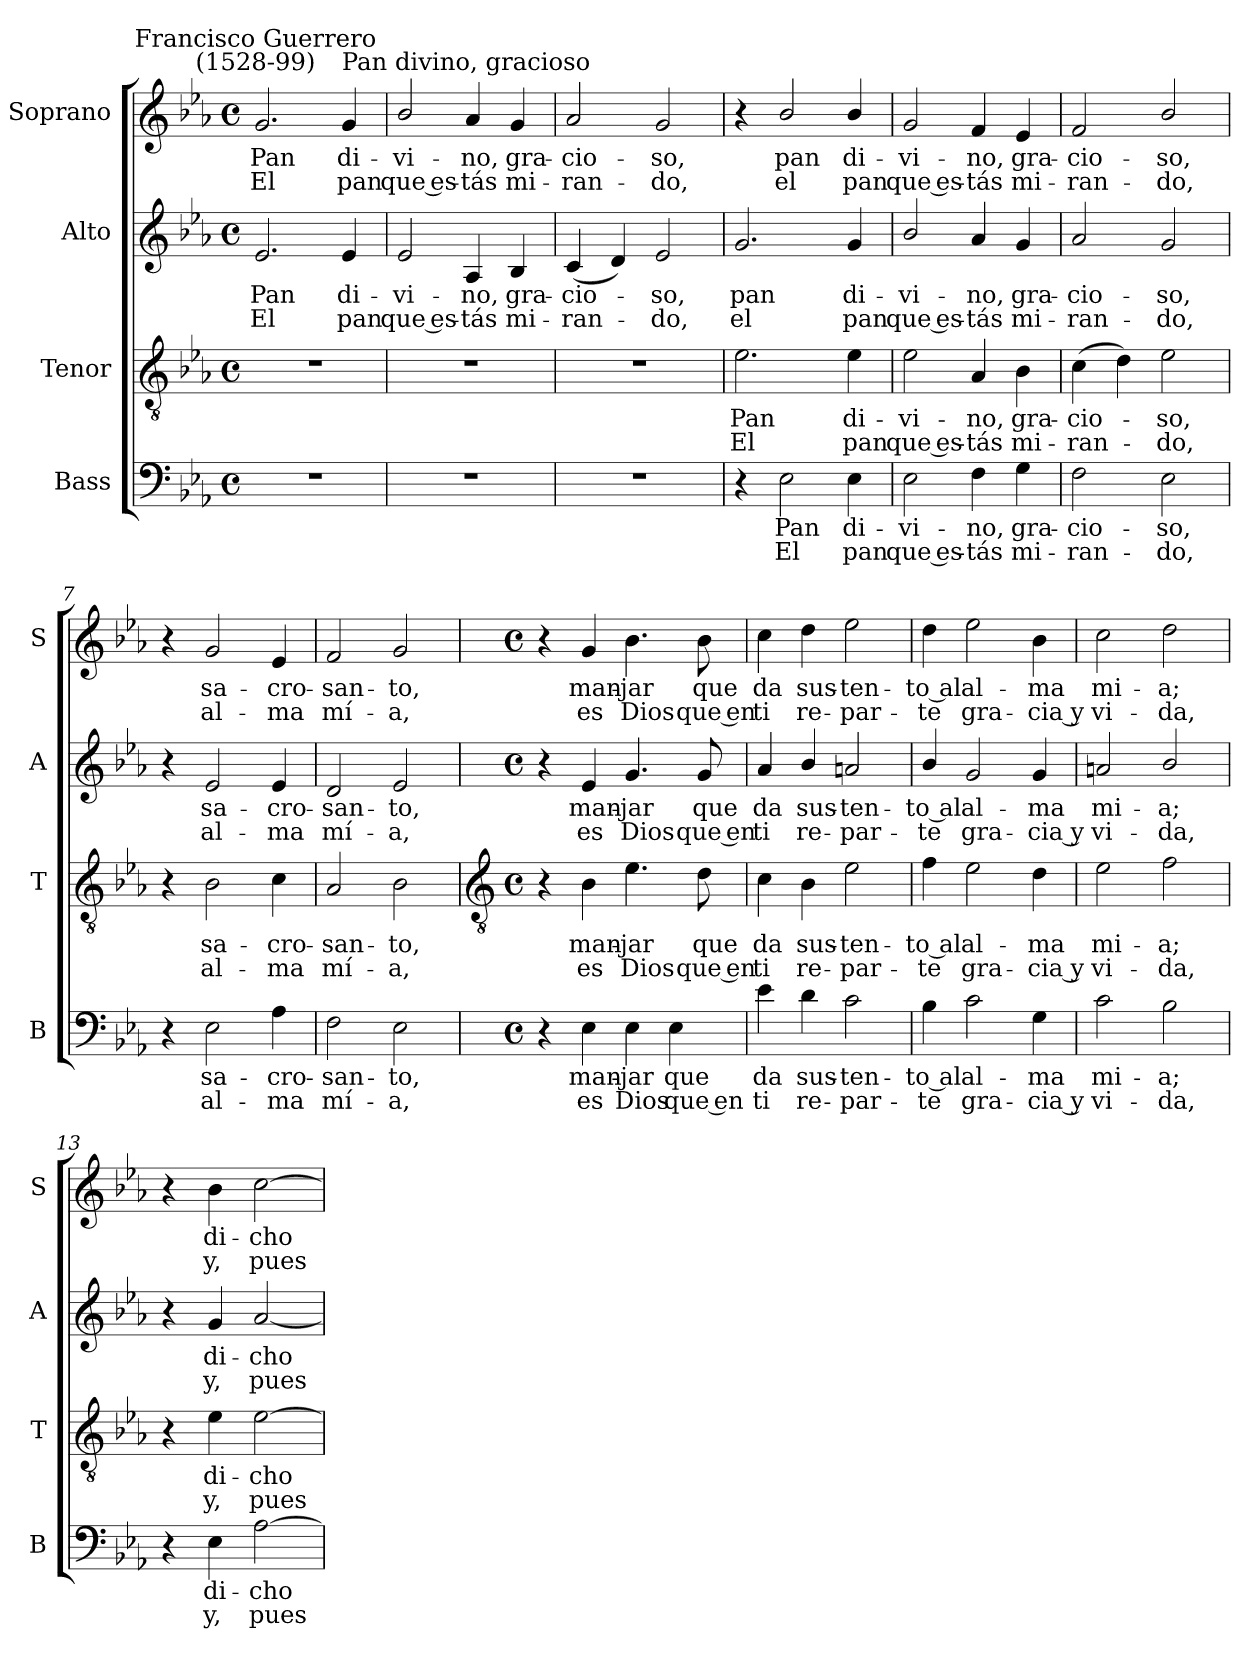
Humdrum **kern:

**kern	**text	**text	**kern	**text	**text	**kern	**text	**text	**kern	**text	**text
*part4	*part4	*part4	*part3	*part3	*part3	*part2	*part2	*part2	*part1	*part1	*part1
*staff4	*staff4	*staff4	*staff3	*staff3	*staff3	*staff2	*staff2	*staff2	*staff1	*staff1	*staff1
*I"Bass	*	*	*I"Tenor	*	*	*I"Alto	*	*	*I"Soprano	*	*
*I'B	*	*	*I'T	*	*	*I'A	*	*	*I'S	*	*
*clefF4	*	*	*clefGv2	*	*	*clefG2	*	*	*clefG2	*	*
*k[b-e-a-]	*	*	*k[b-e-a-]	*	*	*k[b-e-a-]	*	*	*k[b-e-a-]	*	*
*E-:	*	*	*E-:	*	*	*E-:	*	*	*E-:	*	*
*M4/4	*	*	*M4/4	*	*	*M4/4	*	*	*M4/4	*	*
*met(c)	*	*	*met(c)	*	*	*met(c)	*	*	*met(c)	*	*
=1	=1	=1	=1	=1	=1	=1	=1	=1	=1	=1	=1
!	!	!	!	!	!	!	!	!	!LO:TX:a:cj:t=Francisco Guerrero\n(1528-99)	!	!
!	!	!	!	!	!	!	!LO:LY:b	!LO:LY:b	!	!LO:LY:b	!LO:LY:b
1r	.	.	1r	.	.	2.e-	Pan	El	2.g	Pan	El
!	!	!	!	!	!	!	!LO:LY:b	!LO:LY:b	!	!LO:LY:b	!LO:LY:b
.	.	.	.	.	.	4e-	di-	-pan	4g	di-	-pan
=2	=2	=2	=2	=2	=2	=2	=2	=2	=2	=2	=2
!	!	!	!	!	!	!	!LO:LY:b	!LO:LY:b	!	!LO:LY:b	!LO:LY:b
1r	.	.	1r	.	.	2e-	vi-	-que es-	2b-/	vi-	-que es-
!	!	!	!	!	!	!	!	!	!LO:TX:a:cj:t=Pan divino, gracioso	!	!
!	!	!	!	!	!	!	!LO:LY:b	!LO:LY:b	!	!LO:LY:b	!LO:LY:b
.	.	.	.	.	.	4A-	-no,	tás	4a-	-no,	tás
!	!	!	!	!	!	!	!LO:LY:b	!LO:LY:b	!	!LO:LY:b	!LO:LY:b
.	.	.	.	.	.	4B-	gra-	-mi-	4g	gra-	-mi-
=3	=3	=3	=3	=3	=3	=3	=3	=3	=3	=3	=3
!	!	!	!	!	!	!	!LO:LY:b	!LO:LY:b	!	!LO:LY:b	!LO:LY:b
1r	.	.	1r	.	.	(<4c	-cio-	ran-	2a-	-cio-	-ran-
.	.	.	.	.	.	4d)	.	.	.	.	.
!	!	!	!	!	!	!	!LO:LY:b	!LO:LY:b	!	!LO:LY:b	!LO:LY:b
.	.	.	.	.	.	2e-	so,	do,	2g	-so,	do,
=4	=4	=4	=4	=4	=4	=4	=4	=4	=4	=4	=4
!	!	!	!	!LO:LY:b	!LO:LY:b	!	!LO:LY:b	!LO:LY:b	!	!	!
4r	.	.	2.e-	Pan	El	2.g	pan	el	4r	.	.
!	!LO:LY:b	!LO:LY:b	!	!	!	!	!	!	!	!LO:LY:b	!LO:LY:b
2E-	Pan	El	.	.	.	.	.	.	2b-/	pan	el
!	!LO:LY:b	!LO:LY:b	!	!LO:LY:b	!LO:LY:b	!	!LO:LY:b	!LO:LY:b	!	!LO:LY:b	!LO:LY:b
4E-	di-	-pan	4e-	di-	-pan	4g	di-	-pan	4b-/	di-	-pan
=5	=5	=5	=5	=5	=5	=5	=5	=5	=5	=5	=5
!	!LO:LY:b	!LO:LY:b	!	!LO:LY:b	!LO:LY:b	!	!LO:LY:b	!LO:LY:b	!	!LO:LY:b	!LO:LY:b
2E-	vi-	-que es-	2e-	vi-	-que es-	2b-/	vi-	-que es-	2g	vi-	-que es-
!	!LO:LY:b	!LO:LY:b	!	!LO:LY:b	!LO:LY:b	!	!LO:LY:b	!LO:LY:b	!	!LO:LY:b	!LO:LY:b
4F	-no,	tás	4A-	-no,	tás	4a-	-no,	tás	4f	-no,	tás
!	!LO:LY:b	!LO:LY:b	!	!LO:LY:b	!LO:LY:b	!	!LO:LY:b	!LO:LY:b	!	!LO:LY:b	!LO:LY:b
4G	gra-	-mi-	4B-	gra-	-mi-	4g	gra-	-mi-	4e-	gra-	-mi-
=6	=6	=6	=6	=6	=6	=6	=6	=6	=6	=6	=6
!	!LO:LY:b	!LO:LY:b	!	!LO:LY:b	!LO:LY:b	!	!LO:LY:b	!LO:LY:b	!	!LO:LY:b	!LO:LY:b
2F	-cio-	-ran-	(>4c	-cio-	ran-	2a-	-cio-	-ran-	2f	-cio-	-ran-
.	.	.	4d)	.	.	.	.	.	.	.	.
!	!LO:LY:b	!LO:LY:b	!	!LO:LY:b	!LO:LY:b	!	!LO:LY:b	!LO:LY:b	!	!LO:LY:b	!LO:LY:b
2E-	-so,	do,	2e-	so,	do,	2g	-so,	do,	2b-/	-so,	do,
=7	=7	=7	=7	=7	=7	=7	=7	=7	=7	=7	=7
4r	.	.	4r	.	.	4r	.	.	4r	.	.
!	!LO:LY:b	!LO:LY:b	!	!LO:LY:b	!LO:LY:b	!	!LO:LY:b	!LO:LY:b	!	!LO:LY:b	!LO:LY:b
2E-	sa-	-al-	2B-	sa-	-al-	2e-	sa-	-al-	2g	sa-	-al-
!	!LO:LY:b	!LO:LY:b	!	!LO:LY:b	!LO:LY:b	!	!LO:LY:b	!LO:LY:b	!	!LO:LY:b	!LO:LY:b
4A-	-cro-	-ma	4c	-cro-	-ma	4e-	-cro-	-ma	4e-	-cro-	-ma
=8	=8	=8	=8	=8	=8	=8	=8	=8	=8	=8	=8
!	!LO:LY:b	!LO:LY:b	!	!LO:LY:b	!LO:LY:b	!	!LO:LY:b	!LO:LY:b	!	!LO:LY:b	!LO:LY:b
2F	san-	-mí-	2A-	san-	-mí-	2d	san-	-mí-	2f	san-	-mí-
!	!LO:LY:b	!LO:LY:b	!	!LO:LY:b	!LO:LY:b	!	!LO:LY:b	!LO:LY:b	!	!LO:LY:b	!LO:LY:b
2E-	-to,	a,	2B-	-to,	a,	2e-	-to,	a,	2g	-to,	a,
!!LO:LB:g=z
=9	=9	=9	=9	=9	=9	=9	=9	=9	=9	=9	=9
*	*	*	*clefGv2	*	*	*	*	*	*	*	*
*M4/4	*	*	*M4/4	*	*	*M4/4	*	*	*M4/4	*	*
*met(c)	*	*	*met(c)	*	*	*met(c)	*	*	*met(c)	*	*
4r	.	.	4r	.	.	4r	.	.	4r	.	.
!	!LO:LY:b	!LO:LY:b	!	!LO:LY:b	!LO:LY:b	!	!LO:LY:b	!LO:LY:b	!	!LO:LY:b	!LO:LY:b
4E-	man-	-es	4B-	man-	-es	4e-	man-	-es	4g	man-	-es
!	!LO:LY:b	!LO:LY:b	!	!LO:LY:b	!LO:LY:b	!	!LO:LY:b	!LO:LY:b	!	!LO:LY:b	!LO:LY:b
4E-	jar	Dios	4.e-	jar	Dios	4.g	jar	Dios	4.b-	jar	Dios
!	!LO:LY:b	!LO:LY:b	!	!	!	!	!	!	!	!	!
4E-	que	que en	.	.	.	.	.	.	.	.	.
!	!	!	!	!LO:LY:b	!LO:LY:b	!	!LO:LY:b	!LO:LY:b	!	!LO:LY:b	!LO:LY:b
.	.	.	8d	que	que en	8g	que	que en	8b-	que	que en
=10	=10	=10	=10	=10	=10	=10	=10	=10	=10	=10	=10
!	!LO:LY:b	!LO:LY:b	!	!LO:LY:b	!LO:LY:b	!	!LO:LY:b	!LO:LY:b	!	!LO:LY:b	!LO:LY:b
4e-	da	ti	4c	da	ti	4a-	da	ti	4cc	da	ti
!	!LO:LY:b	!LO:LY:b	!	!LO:LY:b	!LO:LY:b	!	!LO:LY:b	!LO:LY:b	!	!LO:LY:b	!LO:LY:b
4d	sus-	-re-	4B-	sus-	-re-	4b-/	sus-	-re-	4dd	sus-	-re-
!	!LO:LY:b	!LO:LY:b	!	!LO:LY:b	!LO:LY:b	!	!LO:LY:b	!LO:LY:b	!	!LO:LY:b	!LO:LY:b
2c	-ten-	-par-	2e-	-ten-	-par-	2an	-ten-	-par-	2ee-	-ten-	-par-
=11	=11	=11	=11	=11	=11	=11	=11	=11	=11	=11	=11
!	!LO:LY:b	!LO:LY:b	!	!LO:LY:b	!LO:LY:b	!	!LO:LY:b	!LO:LY:b	!	!LO:LY:b	!LO:LY:b
4B-	-to al	te	4f	-to al	te	4b-/	-to al	te	4dd	-to al	te
!	!LO:LY:b	!LO:LY:b	!	!LO:LY:b	!LO:LY:b	!	!LO:LY:b	!LO:LY:b	!	!LO:LY:b	!LO:LY:b
2c	al-	-gra-	2e-	al-	-gra-	2g	al-	-gra-	2ee-	al-	-gra-
!	!LO:LY:b	!LO:LY:b	!	!LO:LY:b	!LO:LY:b	!	!LO:LY:b	!LO:LY:b	!	!LO:LY:b	!LO:LY:b
4G	-ma	cia y	4d	-ma	cia y	4g	-ma	cia y	4b-	-ma	cia y
=12	=12	=12	=12	=12	=12	=12	=12	=12	=12	=12	=12
!	!LO:LY:b	!LO:LY:b	!	!LO:LY:b	!LO:LY:b	!	!LO:LY:b	!LO:LY:b	!	!LO:LY:b	!LO:LY:b
2c	mi-	-vi-	2e-	mi-	-vi-	2an	mi-	-vi-	2cc	mi-	-vi-
!	!LO:LY:b	!LO:LY:b	!	!LO:LY:b	!LO:LY:b	!	!LO:LY:b	!LO:LY:b	!	!LO:LY:b	!LO:LY:b
2B-	-a;	da,	2f	-a;	da,	2b-/	-a;	da,	2dd	-a;	da,
=13	=13	=13	=13	=13	=13	=13	=13	=13	=13	=13	=13
4r	.	.	4r	.	.	4r	.	.	4r	.	.
!	!LO:LY:b	!LO:LY:b	!	!LO:LY:b	!LO:LY:b	!	!LO:LY:b	!LO:LY:b	!	!LO:LY:b	!LO:LY:b
4E-	di-	-y,	4e-	di-	-y,	4g	di-	-y,	4b-	di-	-y,
!	!LO:LY:b	!LO:LY:b	!	!LO:LY:b	!LO:LY:b	!	!LO:LY:b	!LO:LY:b	!	!LO:LY:b	!LO:LY:b
[2A-	cho-	pues	[2e-	cho-	pues	[2a-	cho-	pues	[2cc	cho-	pues
=	=	=	=	=	=	=	=	=	=	=	=
*-	*-	*-	*-	*-	*-	*-	*-	*-	*-	*-	*-
